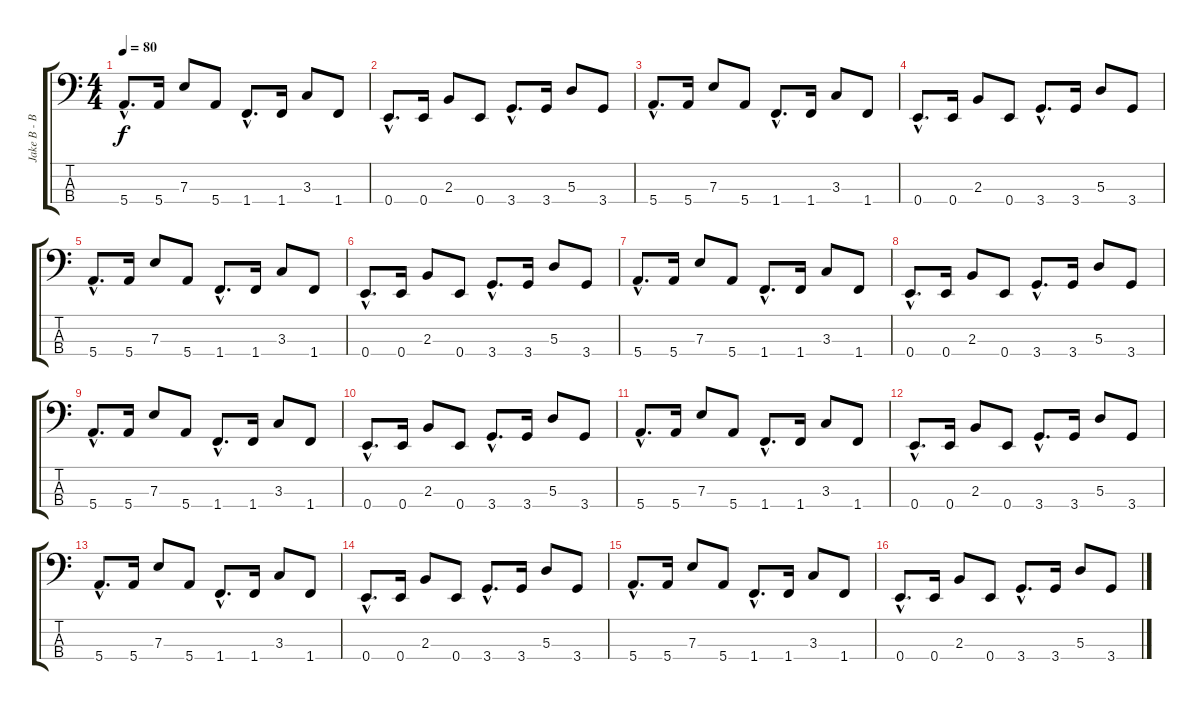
\track ("Jake B - Bass" "Jake B - B") {instrument electricbassfinger}
\staff {score tabs}
\tuning (G2 D2 A1 E1) {hide}
\ts (4 4)
\tempo 80
\clef f4
\ks c
5.4{hac}.8{d dy f} 5.4.16 7.3.8 5.4.8 1.4{hac}.8{d} 1.4.16 3.3.8 1.4.8 |
0.4{hac}.8{d} 0.4.16 2.3.8 0.4.8 3.4{hac}.8{d} 3.4.16 5.3.8 3.4.8 |
5.4{hac}.8{d} 5.4.16 7.3.8 5.4.8 1.4{hac}.8{d} 1.4.16 3.3.8 1.4.8 |
0.4{hac}.8{d} 0.4.16 2.3.8 0.4.8 3.4{hac}.8{d} 3.4.16 5.3.8 3.4.8 |
5.4{hac}.8{d} 5.4.16 7.3.8 5.4.8 1.4{hac}.8{d} 1.4.16 3.3.8 1.4.8 |
0.4{hac}.8{d} 0.4.16 2.3.8 0.4.8 3.4{hac}.8{d} 3.4.16 5.3.8 3.4.8 |
5.4{hac}.8{d} 5.4.16 7.3.8 5.4.8 1.4{hac}.8{d} 1.4.16 3.3.8 1.4.8 |
0.4{hac}.8{d} 0.4.16 2.3.8 0.4.8 3.4{hac}.8{d} 3.4.16 5.3.8 3.4.8 |
5.4{hac}.8{d} 5.4.16 7.3.8 5.4.8 1.4{hac}.8{d} 1.4.16 3.3.8 1.4.8 |
0.4{hac}.8{d} 0.4.16 2.3.8 0.4.8 3.4{hac}.8{d} 3.4.16 5.3.8 3.4.8 |
5.4{hac}.8{d} 5.4.16 7.3.8 5.4.8 1.4{hac}.8{d} 1.4.16 3.3.8 1.4.8 |
0.4{hac}.8{d} 0.4.16 2.3.8 0.4.8 3.4{hac}.8{d} 3.4.16 5.3.8 3.4.8 |
5.4{hac}.8{d} 5.4.16 7.3.8 5.4.8 1.4{hac}.8{d} 1.4.16 3.3.8 1.4.8 |
0.4{hac}.8{d} 0.4.16 2.3.8 0.4.8 3.4{hac}.8{d} 3.4.16 5.3.8 3.4.8 |
5.4{hac}.8{d} 5.4.16 7.3.8 5.4.8 1.4{hac}.8{d} 1.4.16 3.3.8 1.4.8 |
0.4{hac}.8{d} 0.4.16 2.3.8 0.4.8 3.4{hac}.8{d} 3.4.16 5.3.8 3.4.8
